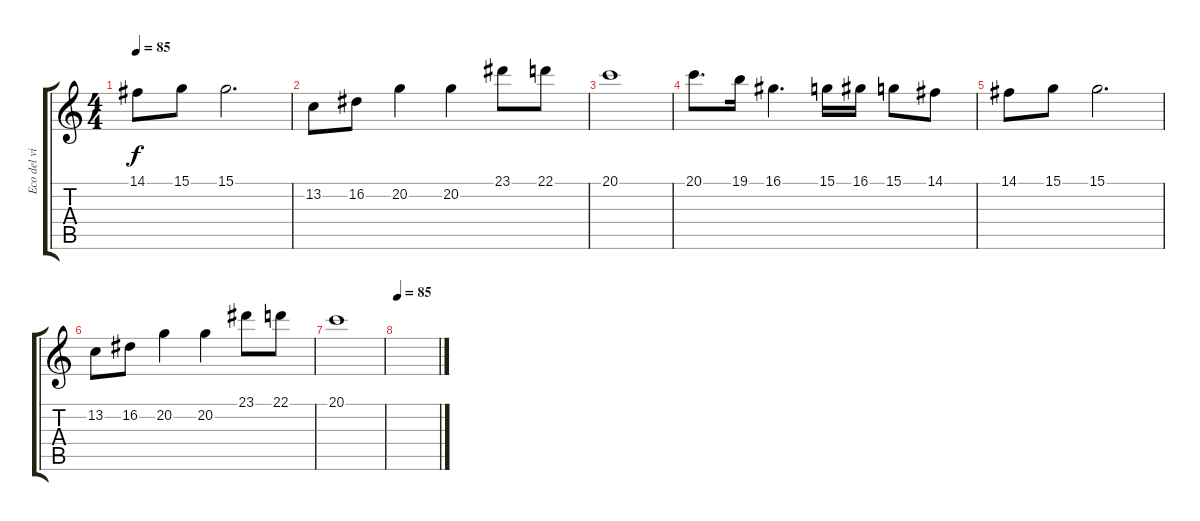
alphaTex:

\track ("Eco del violin" "Eco del vi") {instrument tremolostrings}
\staff {score tabs}
\tuning (E4 B3 G3 D3 A2 E2) {hide}
\ts (4 4)
\tempo 85
\clef g2
\ks c
14.1.8{dy f} 15.1.8 15.1.2{d} |
13.2.8 16.2.8 20.2.4 20.2.4 23.1.8 22.1.8 |
20.1.1 |
20.1.8{d} 19.1.16 16.1.4{d} 15.1.16 16.1.16 15.1.8 14.1.8 |
14.1.8 15.1.8 15.1.2{d} |
13.2.8 16.2.8 20.2.4 20.2.4 23.1.8 22.1.8 |
20.1.1 |
\tempo 85
